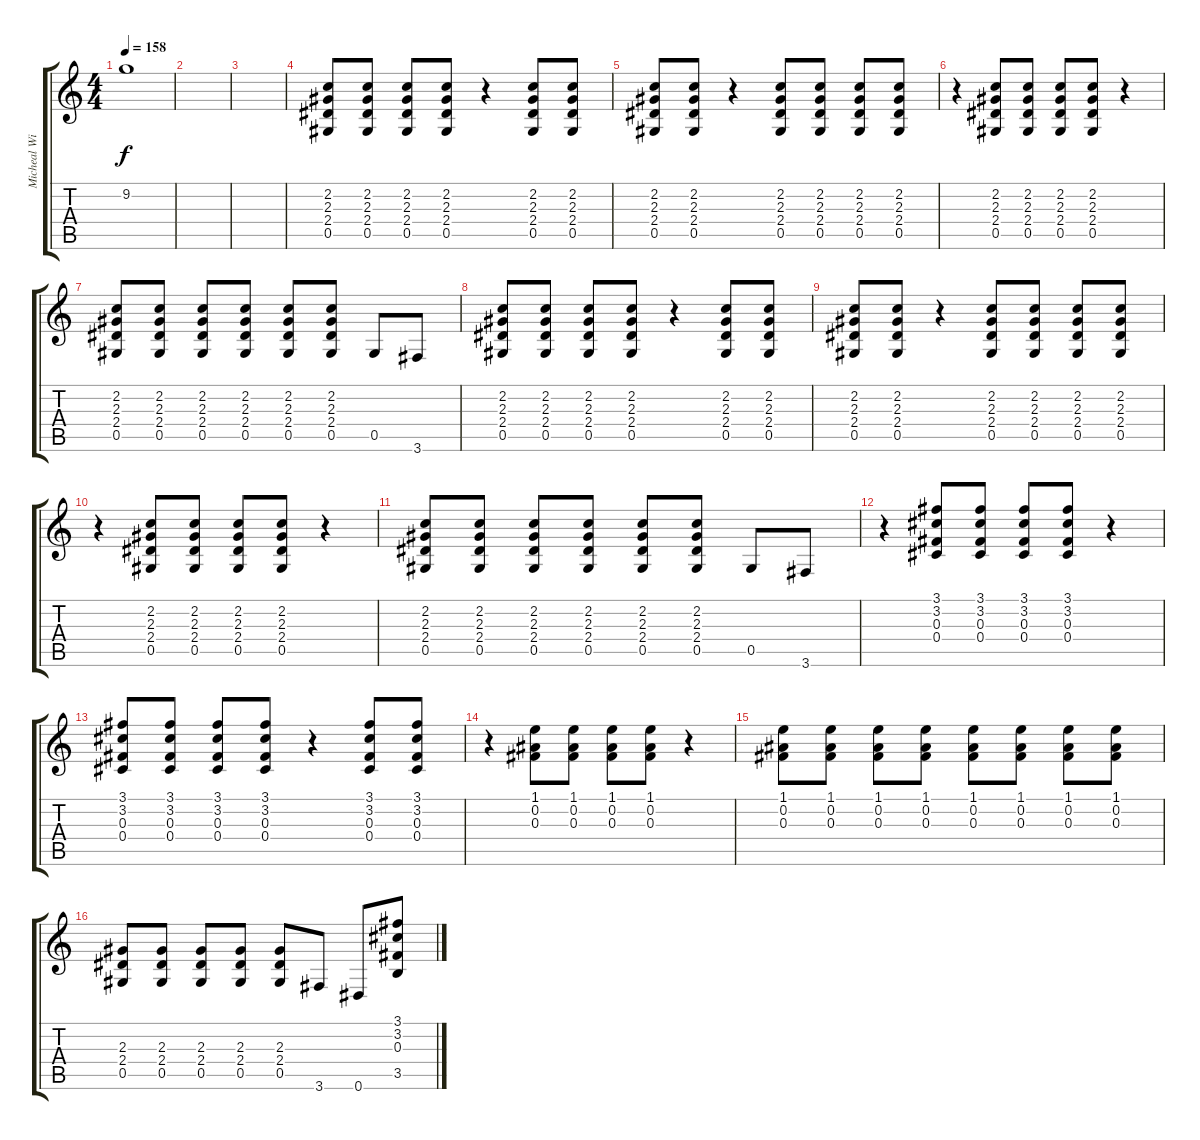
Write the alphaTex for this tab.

\track ("Micheal Wilton" "Micheal Wi") {instrument distortionguitar}
\staff {score tabs}
\tuning (Eb4 Bb3 Gb3 Db3 Ab2 Eb2) {hide}
\ts (4 4)
\tempo 158
\clef g2
\ks c
9.2{t}.1{dy f} |
|
|
(2.2 2.3 2.4 0.5).8 (2.2 2.3 2.4 0.5).8 (2.2 2.3 2.4 0.5).8 (2.2 2.3 2.4 0.5).8 r.4 (2.2 2.3 2.4 0.5).8 (2.2 2.3 2.4 0.5).8 |
(2.2 2.3 2.4 0.5).8 (2.2 2.3 2.4 0.5).8 r.4 (2.2 2.3 2.4 0.5).8 (2.2 2.3 2.4 0.5).8 (2.2 2.3 2.4 0.5).8 (2.2 2.3 2.4 0.5).8 |
r.4 (2.2 2.3 2.4 0.5).8 (2.2 2.3 2.4 0.5).8 (2.2 2.3 2.4 0.5).8 (2.2 2.3 2.4 0.5).8 r.4 |
(2.2 2.3 2.4 0.5).8 (2.2 2.3 2.4 0.5).8 (2.2 2.3 2.4 0.5).8 (2.2 2.3 2.4 0.5).8 (2.2 2.3 2.4 0.5).8 (2.2 2.3 2.4 0.5).8 0.5.8 3.6.8 |
(2.2 2.3 2.4 0.5).8 (2.2 2.3 2.4 0.5).8 (2.2 2.3 2.4 0.5).8 (2.2 2.3 2.4 0.5).8 r.4 (2.2 2.3 2.4 0.5).8 (2.2 2.3 2.4 0.5).8 |
(2.2 2.3 2.4 0.5).8 (2.2 2.3 2.4 0.5).8 r.4 (2.2 2.3 2.4 0.5).8 (2.2 2.3 2.4 0.5).8 (2.2 2.3 2.4 0.5).8 (2.2 2.3 2.4 0.5).8 |
r.4 (2.2 2.3 2.4 0.5).8 (2.2 2.3 2.4 0.5).8 (2.2 2.3 2.4 0.5).8 (2.2 2.3 2.4 0.5).8 r.4 |
(2.2 2.3 2.4 0.5).8 (2.2 2.3 2.4 0.5).8 (2.2 2.3 2.4 0.5).8 (2.2 2.3 2.4 0.5).8 (2.2 2.3 2.4 0.5).8 (2.2 2.3 2.4 0.5).8 0.5.8 3.6.8 |
r.4 (3.1 3.2 0.3 0.4).8 (3.1 3.2 0.3 0.4).8 (3.1 3.2 0.3 0.4).8 (3.1 3.2 0.3 0.4).8 r.4 |
(3.1 3.2 0.3 0.4).8 (3.1 3.2 0.3 0.4).8 (3.1 3.2 0.3 0.4).8 (3.1 3.2 0.3 0.4).8 r.4 (3.1 3.2 0.3 0.4).8 (3.1 3.2 0.3 0.4).8 |
r.4 (1.1 0.2 0.3).8 (1.1 0.2 0.3).8 (1.1 0.2 0.3).8 (1.1 0.2 0.3).8 r.4 |
(1.1 0.2 0.3).8 (1.1 0.2 0.3).8 (1.1 0.2 0.3).8 (1.1 0.2 0.3).8 (1.1 0.2 0.3).8 (1.1 0.2 0.3).8 (1.1 0.2 0.3).8 (1.1 0.2 0.3).8 |
(2.3 2.4 0.5).8 (2.3 2.4 0.5).8 (2.3 2.4 0.5).8 (2.3 2.4 0.5).8 (2.3 2.4 0.5).8 3.6.8 0.6.8 (3.1 3.2 0.3 3.5).8
